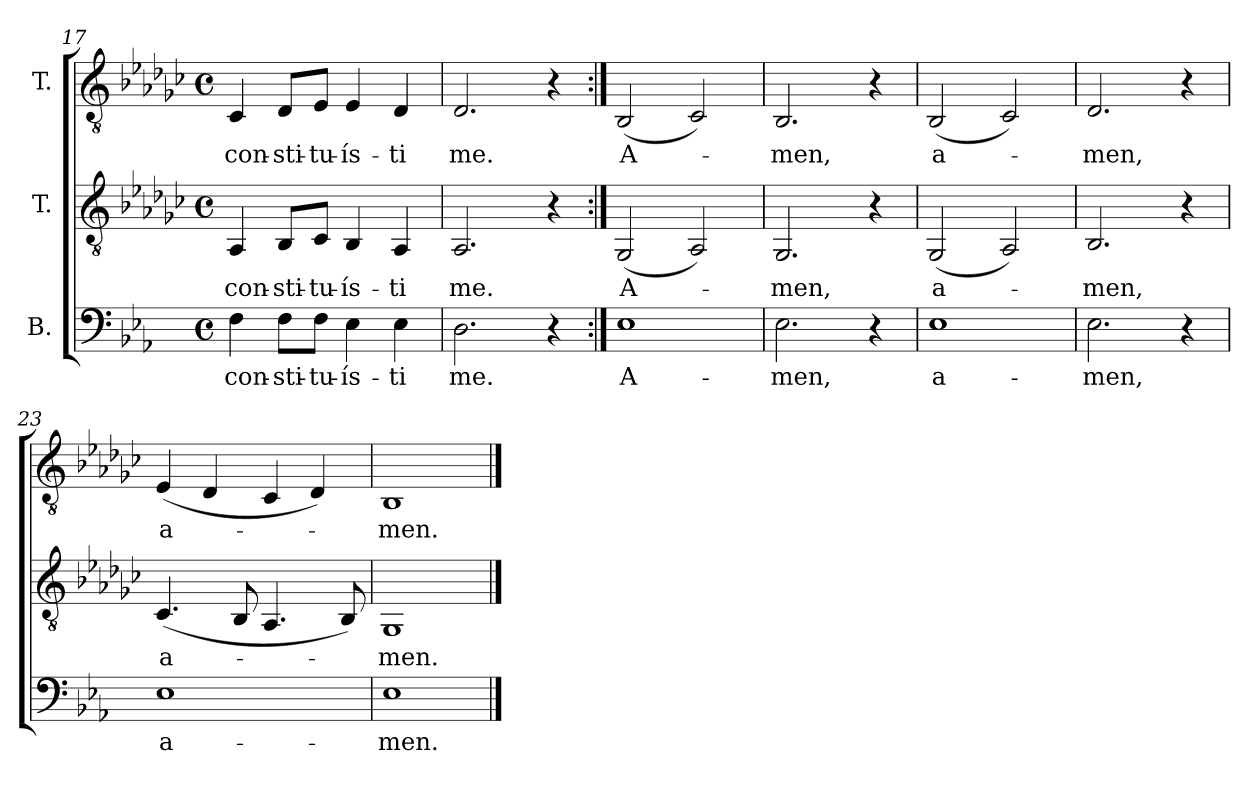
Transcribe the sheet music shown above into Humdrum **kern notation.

**kern	**text	**kern	**text	**kern	**text
*part3	*part3	*part2	*part2	*part1	*part1
*staff3	*staff3	*staff2	*staff2	*staff1	*staff1
*I"B.	*	*I"T.	*	*I"T.	*
*clefF4	*	*clefGv2	*	*clefGv2	*
*	*	*ITrd2c3	*	*ITrd2c3	*
*k[b-e-a-]	*	*k[b-e-a-]	*	*k[b-e-a-]	*
*E-:	*	*E-:	*	*E-:	*
*M4/4	*	*M4/4	*	*M4/4	*
*met(c)	*	*met(c)	*	*met(c)	*
=17	=17	=17	=17	=17	=17
!	!LO:LY:b:color=#000000	!	!	!	!
!	!	!	!LO:LY:b:color=#000000	!	!
!	!	!	!	!	!LO:LY:b:color=#000000
4Fi\	con-	4FFi/	con-	4AA-i/	con-
!	!LO:LY:b:color=#000000	!	!	!	!
!	!	!	!LO:LY:b:color=#000000	!	!
!	!	!	!	!	!LO:LY:b:color=#000000
8Fi\L	-sti-	8GGi/L	-sti-	8BB-i/L	-sti-
!	!LO:LY:b:color=#000000	!	!	!	!
!	!	!	!LO:LY:b:color=#000000	!	!
!	!	!	!	!	!LO:LY:b:color=#000000
8Fi\J	-tu-	8AA-i/J	-tu-	8Ci/J	-tu-
!	!LO:LY:b:color=#000000	!	!	!	!
!	!	!	!LO:LY:b:color=#000000	!	!
!	!	!	!	!	!LO:LY:b:color=#000000
4E-i\	-ís-	4GGi/	-ís-	4Ci/	-ís-
!	!LO:LY:b:color=#000000	!	!	!	!
!	!	!	!LO:LY:b:color=#000000	!	!
!	!	!	!	!	!LO:LY:b:color=#000000
4E-i\	-ti	4FFi/	-ti	4BB-i/	-ti
!!LO:LB:g=z
=18	=18	=18	=18	=18	=18
!	!LO:LY:b:color=#000000	!	!	!	!
!	!	!	!LO:LY:b:color=#000000	!	!
!	!	!	!	!	!LO:LY:b:color=#000000
2.Di\	me.	2.FFi/	me.	2.BB-i/	me.
4r	.	4r	.	4r	.
=19:|!	=19:|!	=19:|!	=19:|!	=19:|!	=19:|!
!	!LO:LY:b:color=#000000	!	!	!	!
!	!	!	!LO:LY:b:color=#000000	!	!
!	!	!	!	!	!LO:LY:b:color=#000000
1E-i	A-	(2EE-i/	A-	(2GGi/	A-
.	.	2FFi/)	.	2AA-i/)	.
=20	=20	=20	=20	=20	=20
!	!LO:LY:b:color=#000000	!	!	!	!
!	!	!	!LO:LY:b:color=#000000	!	!
!	!	!	!	!	!LO:LY:b:color=#000000
2.E-i\	-men,	2.EE-i/	-men,	2.GGi/	-men,
4r	.	4r	.	4r	.
=21	=21	=21	=21	=21	=21
!	!LO:LY:b:color=#000000	!	!	!	!
!	!	!	!LO:LY:b:color=#000000	!	!
!	!	!	!	!	!LO:LY:b:color=#000000
1E-i	a-	(2EE-i/	a-	(2GGi/	a-
.	.	2FFi/)	.	2AA-i/)	.
=22	=22	=22	=22	=22	=22
!	!LO:LY:b:color=#000000	!	!	!	!
!	!	!	!LO:LY:b:color=#000000	!	!
!	!	!	!	!	!LO:LY:b:color=#000000
2.E-i\	-men,	2.GGi/	-men,	2.BB-i/	-men,
4r	.	4r	.	4r	.
=23	=23	=23	=23	=23	=23
!	!LO:LY:b:color=#000000	!	!	!	!
!	!	!	!LO:LY:b:color=#000000	!	!
!	!	!	!	!	!LO:LY:b:color=#000000
1E-i	a-	(4.AA-i/	a-	(4Ci/	a-
.	.	.	.	4BB-i/	.
.	.	8GGi/	.	.	.
.	.	4.FFi/	.	4AA-i/	.
.	.	.	.	4BB-i/)	.
.	.	8GGi/)	.	.	.
=24	=24	=24	=24	=24	=24
!	!LO:LY:b:color=#000000	!	!	!	!
!	!	!	!LO:LY:b:color=#000000	!	!
!	!	!	!	!	!LO:LY:b:color=#000000
1E-i	-men.	1EE-i	-men.	1GGi	-men.
==	==	==	==	==	==
*-	*-	*-	*-	*-	*-
